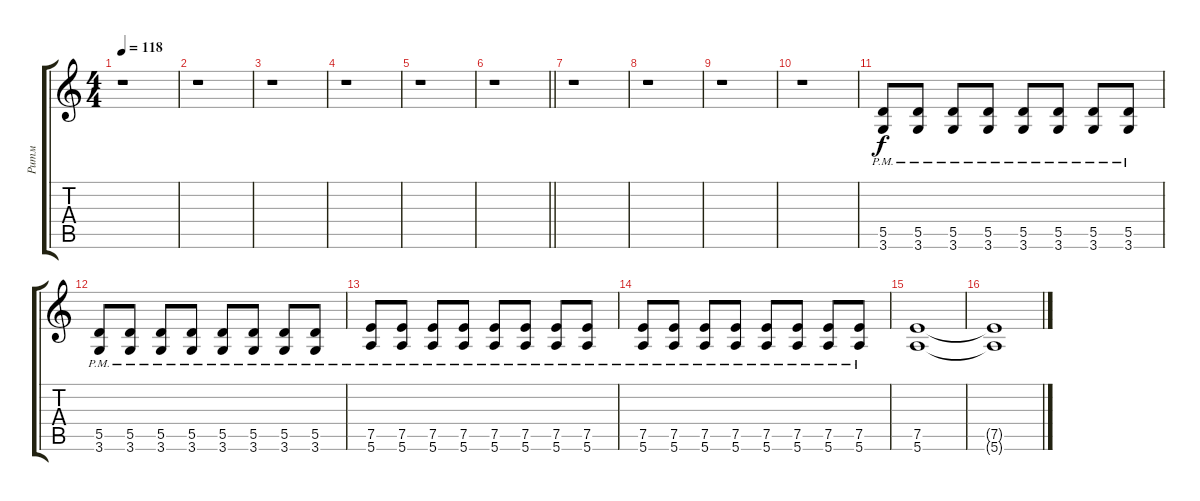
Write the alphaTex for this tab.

\track ("Ритм" "Ритм") {instrument distortionguitar}
\staff {score tabs}
\tuning (E4 B3 G3 D3 A2 E2) {hide}
\ts (4 4)
\tempo 118
\clef g2
\ks c
r.1{dy mp} |
r.1 |
r.1 |
r.1 |
r.1 |
\barLineRight lightlight
r.1 |
r.1 |
r.1 |
r.1 |
r.1 |
(5.5{pm} 3.6{pm}).8{dy f volume 8 instrument distortionguitar} (5.5{pm} 3.6{pm}).8 (5.5{pm} 3.6{pm}).8 (5.5{pm} 3.6{pm}).8 (5.5{pm} 3.6{pm}).8 (5.5{pm} 3.6{pm}).8 (5.5{pm} 3.6{pm}).8 (5.5{pm} 3.6{pm}).8 |
(5.5{pm} 3.6{pm}).8 (5.5{pm} 3.6{pm}).8 (5.5{pm} 3.6{pm}).8 (5.5{pm} 3.6{pm}).8 (5.5{pm} 3.6{pm}).8 (5.5{pm} 3.6{pm}).8 (5.5{pm} 3.6{pm}).8 (5.5{pm} 3.6{pm}).8 |
(7.5{pm} 5.6{pm}).8 (7.5{pm} 5.6{pm}).8 (7.5{pm} 5.6{pm}).8 (7.5{pm} 5.6{pm}).8 (7.5{pm} 5.6{pm}).8 (7.5{pm} 5.6{pm}).8 (7.5{pm} 5.6{pm}).8 (7.5{pm} 5.6{pm}).8 |
(7.5{pm} 5.6{pm}).8 (7.5{pm} 5.6{pm}).8 (7.5{pm} 5.6{pm}).8 (7.5{pm} 5.6{pm}).8 (7.5{pm} 5.6{pm}).8 (7.5{pm} 5.6{pm}).8 (7.5{pm} 5.6{pm}).8 (7.5{pm} 5.6{pm}).8 |
(7.5 5.6).1 |
(7.5{t} 5.6{t}).1
